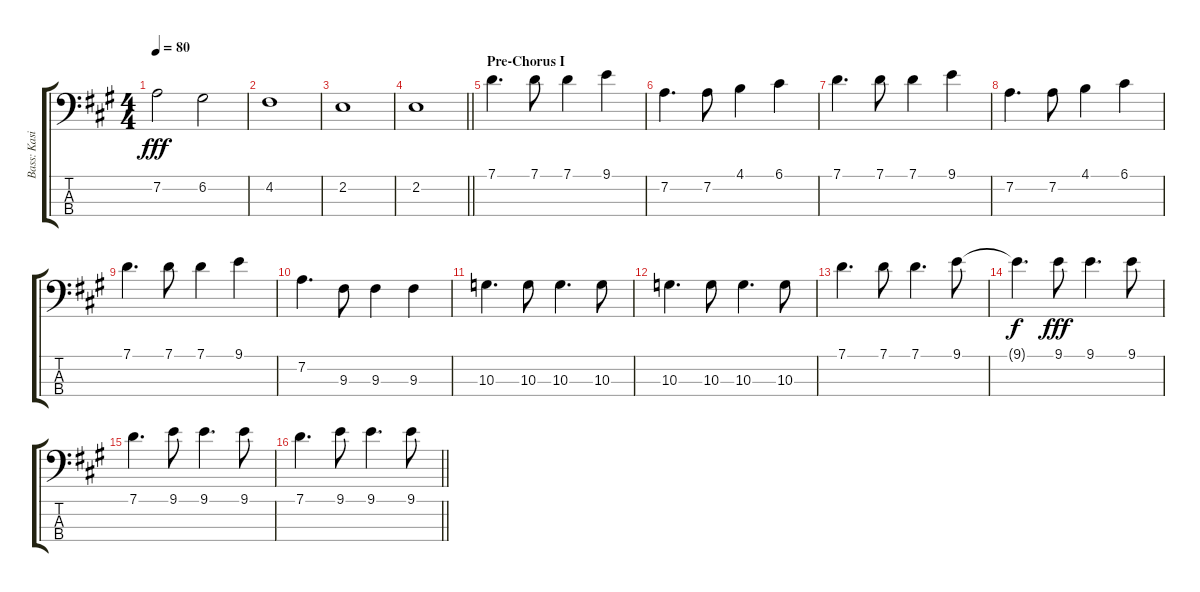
\track ("Bass: Kasim Sulton" "Bass: Kasi") {instrument electricbassfinger}
\staff {score tabs}
\tuning (G2 D2 A1 E1) {hide}
\ts (4 4)
\tempo 80
\clef f4
\ks a
7.2.2{dy fff} 6.2.2 |
4.2.1 |
2.2.1 |
\barLineRight lightlight
2.2.1 |
\section ("" "Pre-Chorus I")
7.1.4{d} 7.1.8 7.1.4 9.1.4 |
7.2.4{d} 7.2.8 4.1.4 6.1.4 |
7.1.4{d} 7.1.8 7.1.4 9.1.4 |
7.2.4{d} 7.2.8 4.1.4 6.1.4 |
7.1.4{d} 7.1.8 7.1.4 9.1.4 |
7.2.4{d} 9.3.8 9.3.4 9.3.4 |
10.3.4{d} 10.3.8 10.3.4{d} 10.3.8 |
10.3.4{d} 10.3.8 10.3.4{d} 10.3.8 |
7.1.4{d} 7.1.8 7.1.4{d} 9.1.8 |
9.1{t}.4{d dy f} 9.1.8{dy fff} 9.1.4{d} 9.1.8 |
7.1.4{d} 9.1.8 9.1.4{d} 9.1.8 |
\barLineRight lightlight
7.1.4{d} 9.1.8 9.1.4{d} 9.1.8
